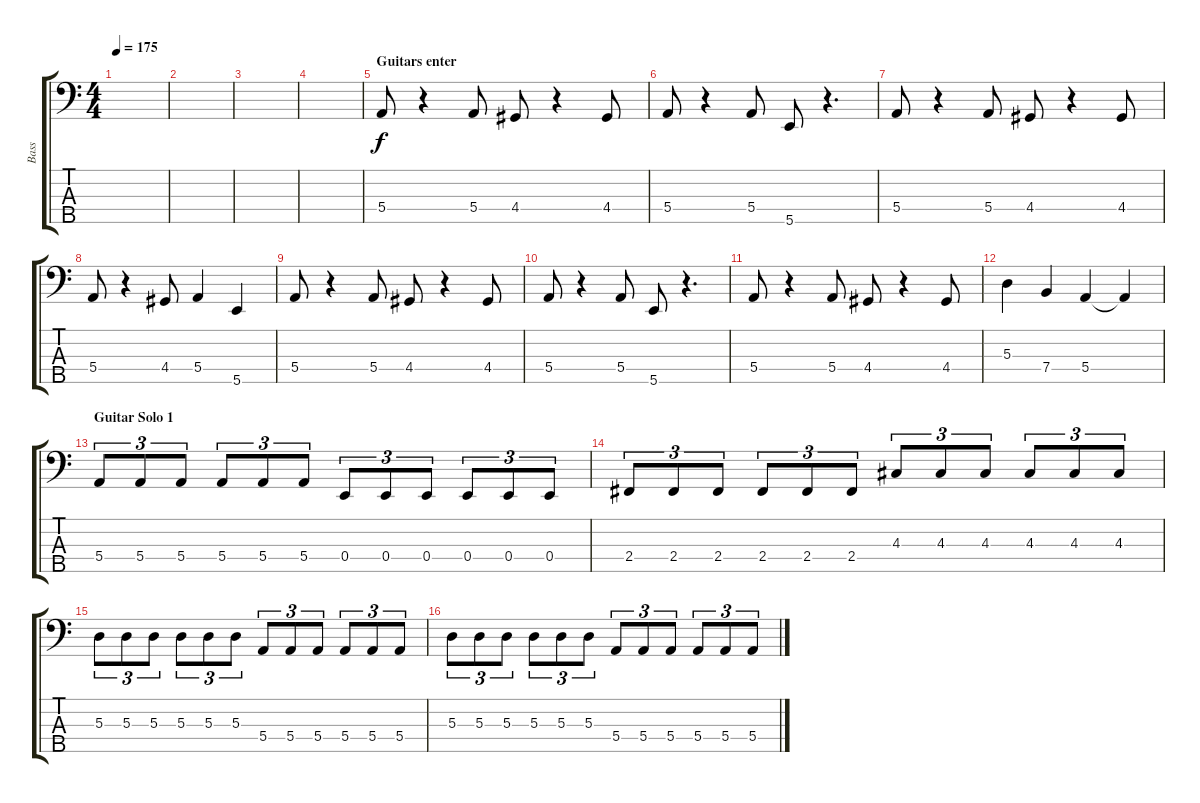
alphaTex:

\track ("Bass" "Bass") {instrument electricbassfinger}
\staff {score tabs}
\tuning (G2 D2 A1 E1 B0) {hide}
\ts (4 4)
\tempo 175
\clef f4
\ks c
|
|
|
|
\section ("" "Guitars enter")
5.4.8 r.4 5.4.8 4.4.8 r.4 4.4.8 |
5.4.8 r.4 5.4.8 5.5.8 r.4{d} |
5.4.8 r.4 5.4.8 4.4.8 r.4 4.4.8 |
5.4.8 r.4 4.4.8 5.4.4 5.5.4 |
5.4.8 r.4 5.4.8 4.4.8 r.4 4.4.8 |
5.4.8 r.4 5.4.8 5.5.8 r.4{d} |
5.4.8 r.4 5.4.8 4.4.8 r.4 4.4.8 |
5.3.4 7.4.4 5.4.4 5.4{t}.4 |
\section ("" "Guitar Solo 1")
5.4.8{tu (3 2)} 5.4.8{tu (3 2)} 5.4.8{tu (3 2)} 5.4.8{tu (3 2)} 5.4.8{tu (3 2)} 5.4.8{tu (3 2)} 0.4.8{tu (3 2)} 0.4.8{tu (3 2)} 0.4.8{tu (3 2)} 0.4.8{tu (3 2)} 0.4.8{tu (3 2)} 0.4.8{tu (3 2)} |
2.4.8{tu (3 2)} 2.4.8{tu (3 2)} 2.4.8{tu (3 2)} 2.4.8{tu (3 2)} 2.4.8{tu (3 2)} 2.4.8{tu (3 2)} 4.3.8{tu (3 2)} 4.3.8{tu (3 2)} 4.3.8{tu (3 2)} 4.3.8{tu (3 2)} 4.3.8{tu (3 2)} 4.3.8{tu (3 2)} |
5.3.8{tu (3 2)} 5.3.8{tu (3 2)} 5.3.8{tu (3 2)} 5.3.8{tu (3 2)} 5.3.8{tu (3 2)} 5.3.8{tu (3 2)} 5.4.8{tu (3 2)} 5.4.8{tu (3 2)} 5.4.8{tu (3 2)} 5.4.8{tu (3 2)} 5.4.8{tu (3 2)} 5.4.8{tu (3 2)} |
5.3.8{tu (3 2)} 5.3.8{tu (3 2)} 5.3.8{tu (3 2)} 5.3.8{tu (3 2)} 5.3.8{tu (3 2)} 5.3.8{tu (3 2)} 5.4.8{tu (3 2)} 5.4.8{tu (3 2)} 5.4.8{tu (3 2)} 5.4.8{tu (3 2)} 5.4.8{tu (3 2)} 5.4.8{tu (3 2)}
